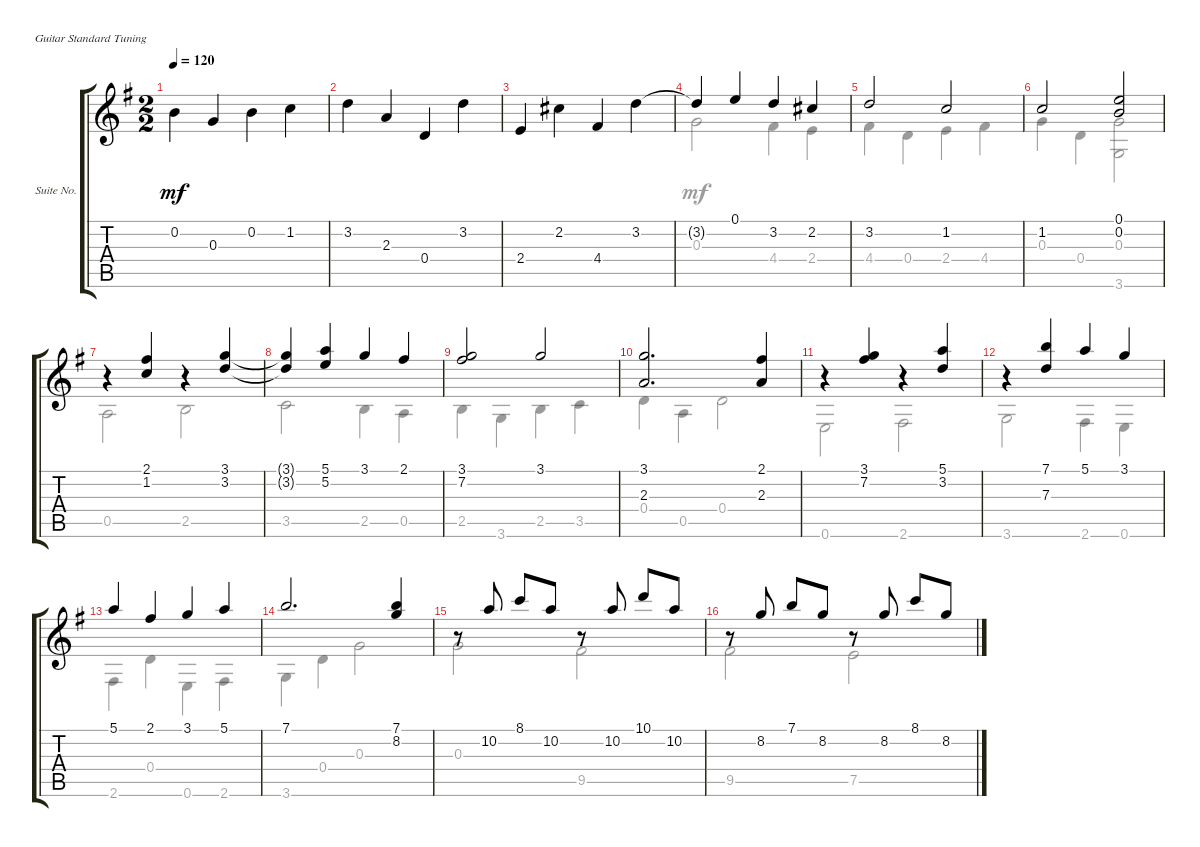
\bracketExtendMode groupsimilarinstruments
\firstSystemTrackNameOrientation horizontal
\otherSystemsTrackNameOrientation horizontal
\track ("Suite No. 16 in G - 2. Toccata e Fuga" "Suite No. ") {instrument acousticguitarnylon}
\staff {score tabs}
\tuning (E4 B3 G3 D3 A2 E2)
\voice
\ts (2 2)
\tempo 120
\clef g2
\ks g
0.2.4{dy mf} 0.3.4 0.2.4 1.2.4 |
3.2.4 2.3.4 0.4.4 3.2.4 |
2.4.4 2.2.4 4.4.4 3.2.4 |
3.2{t}.4 0.1.4 3.2.4 2.2.4 |
3.2.2 1.2.2 |
1.2.2 (0.1 0.2).2 |
r.4 (2.1 1.2).4 r.4 (3.1 3.2).4 |
(3.1{t} 3.2{t}).4 (5.1 5.2).4 3.1.4 2.1.4 |
(3.1 7.2).2 3.1.2 |
(3.1 2.3).2{d} (2.1 2.3).4 |
r.4 (3.1 7.2).4 r.4 (5.1 3.2).4 |
r.4 (7.1 7.3).4 5.1.4 3.1.4 |
5.1.4 2.1.4 3.1.4 5.1.4 |
7.1.2{d} (7.1 8.2).4 |
r.8 10.2.8 8.1.8 10.2.8 r.8 10.2.8 10.1.8 10.2.8 |
r.8 8.2.8 7.1.8 8.2.8 r.8 8.2.8 8.1.8 8.2.8
\voice
\clef g2
\ottava regular
\simile none
\ks g
|
|
|
0.3.2 4.4.4 2.4.4 |
4.4.4 0.4.4 2.4.4 4.4.4 |
0.3.4 0.4.4 (0.3 3.6).2 |
0.5.2 2.5.2 |
3.5.2 2.5.4 0.5.4 |
2.5.4 3.6.4 2.5.4 3.5.4 |
0.4.4 0.5.4 0.4.2 |
0.6.2 2.6.2 |
3.6.2 2.6.4 0.6.4 |
2.6.4 0.4.4 0.6.4 2.6.4 |
3.6.4 0.4.4 0.3.2 |
0.3.2 9.5.2 |
9.5.2 7.5.2
